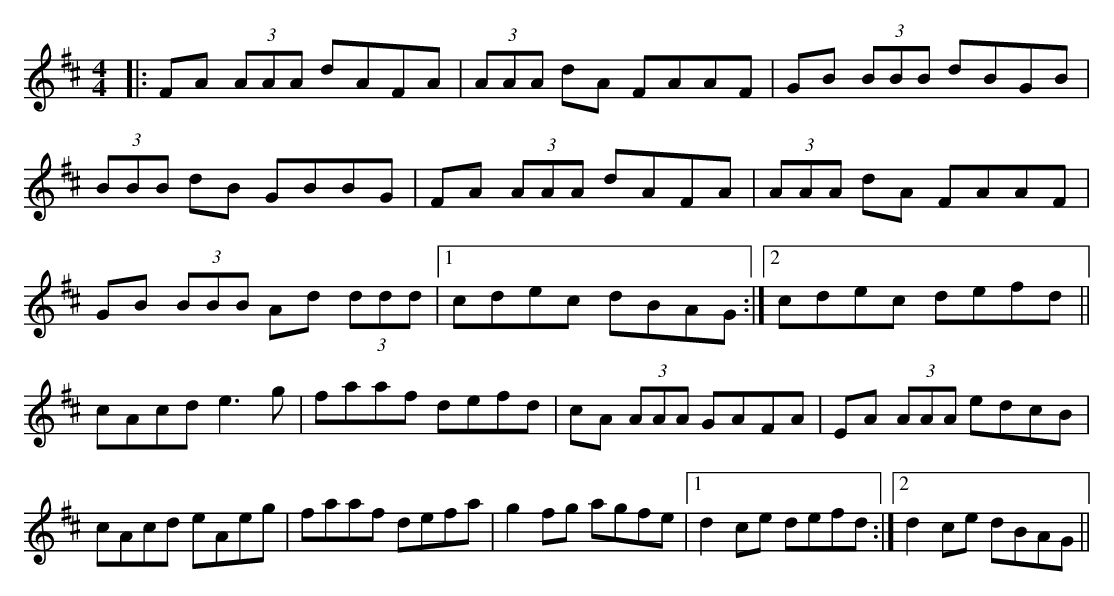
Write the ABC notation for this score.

X:1
M:4/4
K:D
|:FA (3AAA dAFA|(3AAA dA FAAF|GB (3BBB dBGB|
(3BBB dB GBBG|FA (3AAA dAFA|(3AAA dA FAAF|
GB (3BBB Ad (3ddd|1 cdec dBAG:|2 cdec defd||
cAcd e3g|faaf defd|cA (3AAA GAFA|EA (3AAA edcB|
cAcd eAeg|faaf defa|g2fg agfe|1 d2ce defd:|2 d2ce dBAG||
